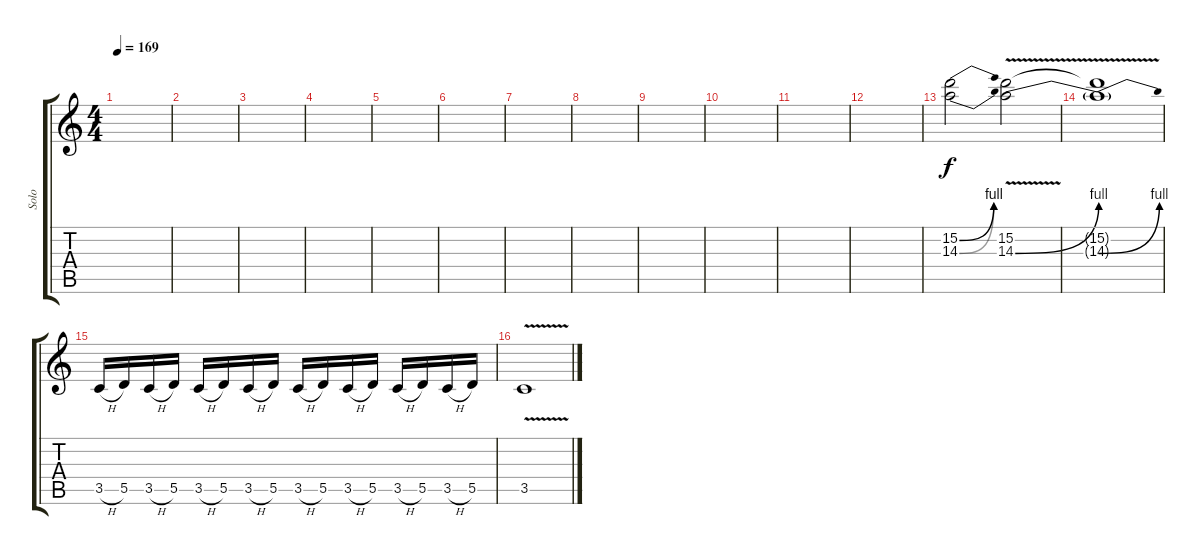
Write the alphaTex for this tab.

\track ("Solo" "Solo") {instrument acousticguitarsteel}
\staff {score tabs}
\tuning (E4 B3 G3 D3 A2 E2) {hide}
\ts (4 4)
\tempo 169
\clef g2
\ks c
|
|
|
|
|
|
|
|
|
|
|
|
(15.2{be (bend 0 0 60 4)} 14.3{be (bend 0 0 60 4)}).2 (15.2 14.3{be (bend 0 0 60 4) v}).2 |
(15.2{t} 14.3{be (bend 0 0 60 4) v t}).1 |
3.5{h}.16 5.5.16 3.5{h}.16 5.5.16 3.5{h}.16 5.5.16 3.5{h}.16 5.5.16 3.5{h}.16 5.5.16 3.5{h}.16 5.5.16 3.5{h}.16 5.5.16 3.5{h}.16 5.5.16 |
3.5{v}.1
